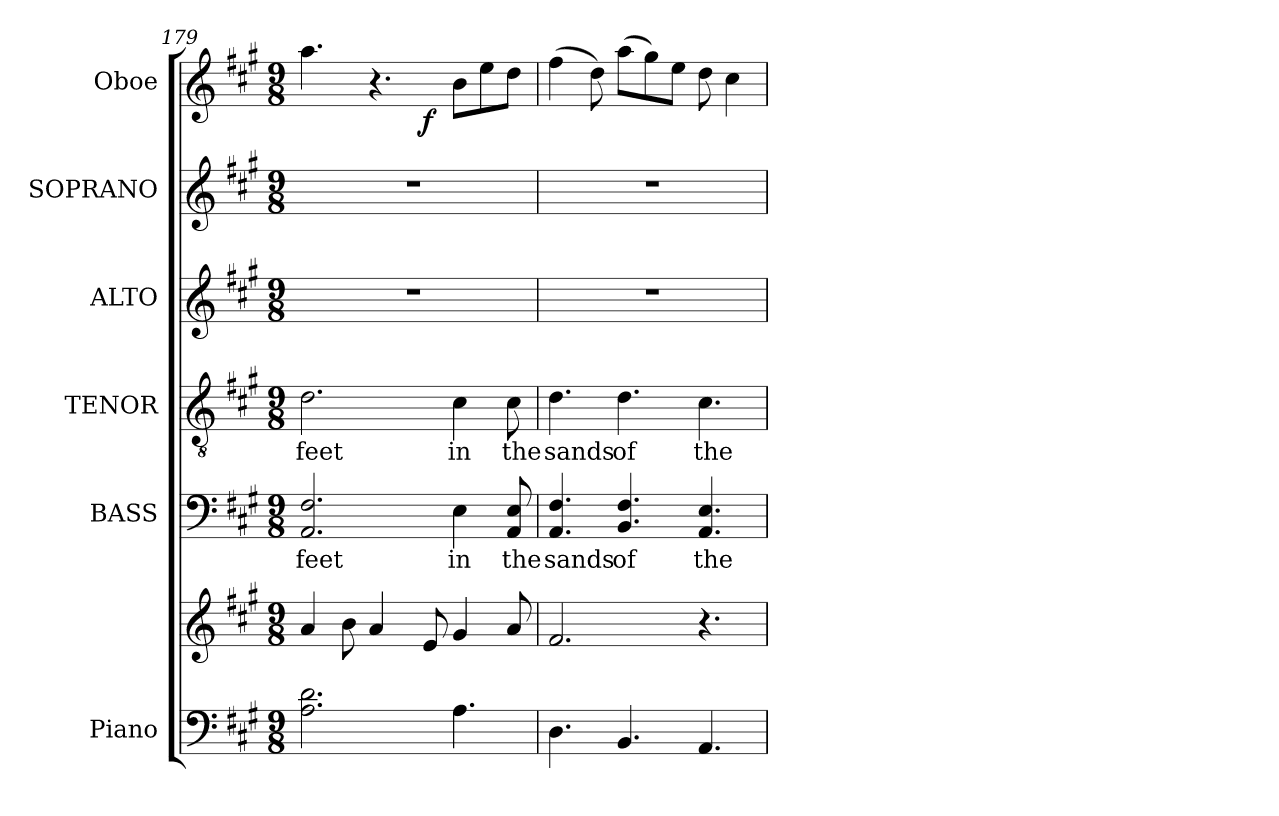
**kern	**kern	**kern	**text	**kern	**text	**kern	**kern	**kern	**dynam
*part6	*part6	*part5	*part5	*part4	*part4	*part3	*part2	*part1	*part1
*staff7	*staff6	*staff5	*staff5	*staff4	*staff4	*staff3	*staff2	*staff1	*staff1
*I"Piano	*	*I"BASS	*	*I"TENOR	*	*I"ALTO	*I"SOPRANO	*I"Oboe	*
*I'Pno.	*	*I'B.	*	*I'T.	*	*I'A.	*I'S.	*I'Ob.	*
!!LO:PB:g=z
*clefF4	*clefG2	*clefF4	*	*clefGv2	*	*clefG2	*clefG2	*clefG2	*
*	*	*	*	*ITrd7c12	*	*	*	*	*
*k[f#c#g#]	*k[f#c#g#]	*k[f#c#g#]	*	*k[f#c#g#]	*	*k[f#c#g#]	*k[f#c#g#]	*k[f#c#g#]	*
*A:	*A:	*A:	*	*A:	*	*A:	*A:	*A:	*
*M9/8	*M9/8	*M9/8	*	*M9/8	*	*M9/8	*M9/8	*M9/8	*
=179	=179	=179	=179	=179	=179	=179	=179	=179	=179
!	!	!	!LO:LY:b:color=#000000	!	!	!	!	!	!
!	!	!	!	!	!LO:LY:b:color=#000000	!LO:N:vis=1	!LO:N:vis=1	!	!
*	*	*	*	*	*	*	*	*^	*
2.Ai\ 2.di	4ai/	2.AAi/ 2.F#i	feet	2.Di\	feet	8%9r	8%9r	4.aai\	2ryy	.
.	8bi\	.	.	.	.	.	.	.	.	.
.	4ai/	.	.	.	.	.	.	4.r	.	.
.	.	.	.	.	.	.	.	.	8ryy	.
.	8ei/	.	.	.	.	.	.	.	2ryy	f
!	!	!	!LO:LY:b:color=#000000	!	!	!	!	!	!	!
!	!	!	!	!	!LO:LY:b:color=#000000	!	!	!	!	!
4.Ai\	4g#i/	4Ei\	in	4C#i\	in	.	.	8bi\L	.	.
.	.	.	.	.	.	.	.	8eei\	.	.
!	!	!	!LO:LY:b:color=#000000	!	!	!	!	!	!	!
!	!	!	!	!	!LO:LY:b:color=#000000	!	!	!	!	!
.	8ai/	8AAi/ 8Ei	the	8C#i\	the	.	.	8ddi\J	.	.
*	*	*	*	*	*	*	*	*v	*v	*
=180	=180	=180	=180	=180	=180	=180	=180	=180	=180
*	*	*	*	*	*	*	*	*^	*
!	!	!	!LO:LY:b:color=#000000	!	!	!	!	!	!	!
*	*	*	*	*	*	*	*	*v	*v	*
*	*	*	*	*	*	*	*	*^	*
!	!	!	!	!	!LO:LY:b:color=#000000	!LO:N:vis=1	!LO:N:vis=1	!	!	!
*	*	*	*	*	*	*	*	*v	*v	*
4.Di\	2.f#i/	4.AAi/ 4.F#i	sands	4.Di\	sands	8%9r	8%9r	(4ff#i\	.
.	.	.	.	.	.	.	.	8ddi\)	.
!	!	!	!LO:LY:b:color=#000000	!	!	!	!	!	!
!	!	!	!	!	!LO:LY:b:color=#000000	!	!	!	!
4.BBi/	.	4.BBi/ 4.F#i	of	4.Di\	of	.	.	(8aai\L	.
.	.	.	.	.	.	.	.	8gg#i\)	.
.	.	.	.	.	.	.	.	8eei\J	.
!	!	!	!LO:LY:b:color=#000000	!	!	!	!	!	!
!	!	!	!	!	!LO:LY:b:color=#000000	!	!	!	!
4.AAi/	4.r	4.AAi/ 4.Ei	the	4.C#i\	the	.	.	8ddi\	.
.	.	.	.	.	.	.	.	4cc#i\	.
=	=	=	=	=	=	=	=	=	=
*-	*-	*-	*-	*-	*-	*-	*-	*-	*-
